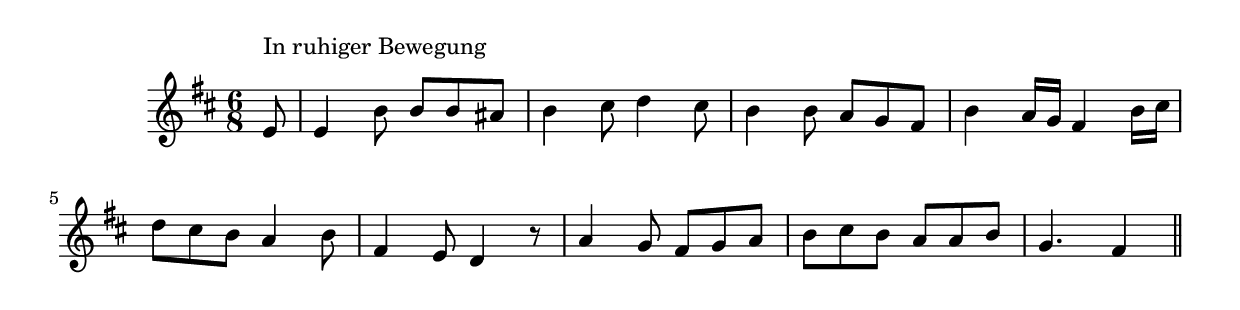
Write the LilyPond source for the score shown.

\version "2.14.0"
%{\header {
  title = "Es Ritt ein Ritter"
  composer = "anonymous"
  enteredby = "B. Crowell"
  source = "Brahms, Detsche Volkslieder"
}%}
\score{{\key b \minor
\time 6/8
%{\tempo 8=140
%}\relative c' {
  \partial 8
  e8^\markup{\column { "In ruhiger Bewegung" " " }} |
  e4 b'8   b b ais | b4 cis8   d4 cis8 | b4 b8 a8 g fis | b4 a16 g   fis4 b16 cis |
  d8 cis b a4 b8 | fis4 e8   d4 r8 | a'4 g8 fis8 g a | b cis b a a b | g4. fis4
  \bar "||"
}

}}